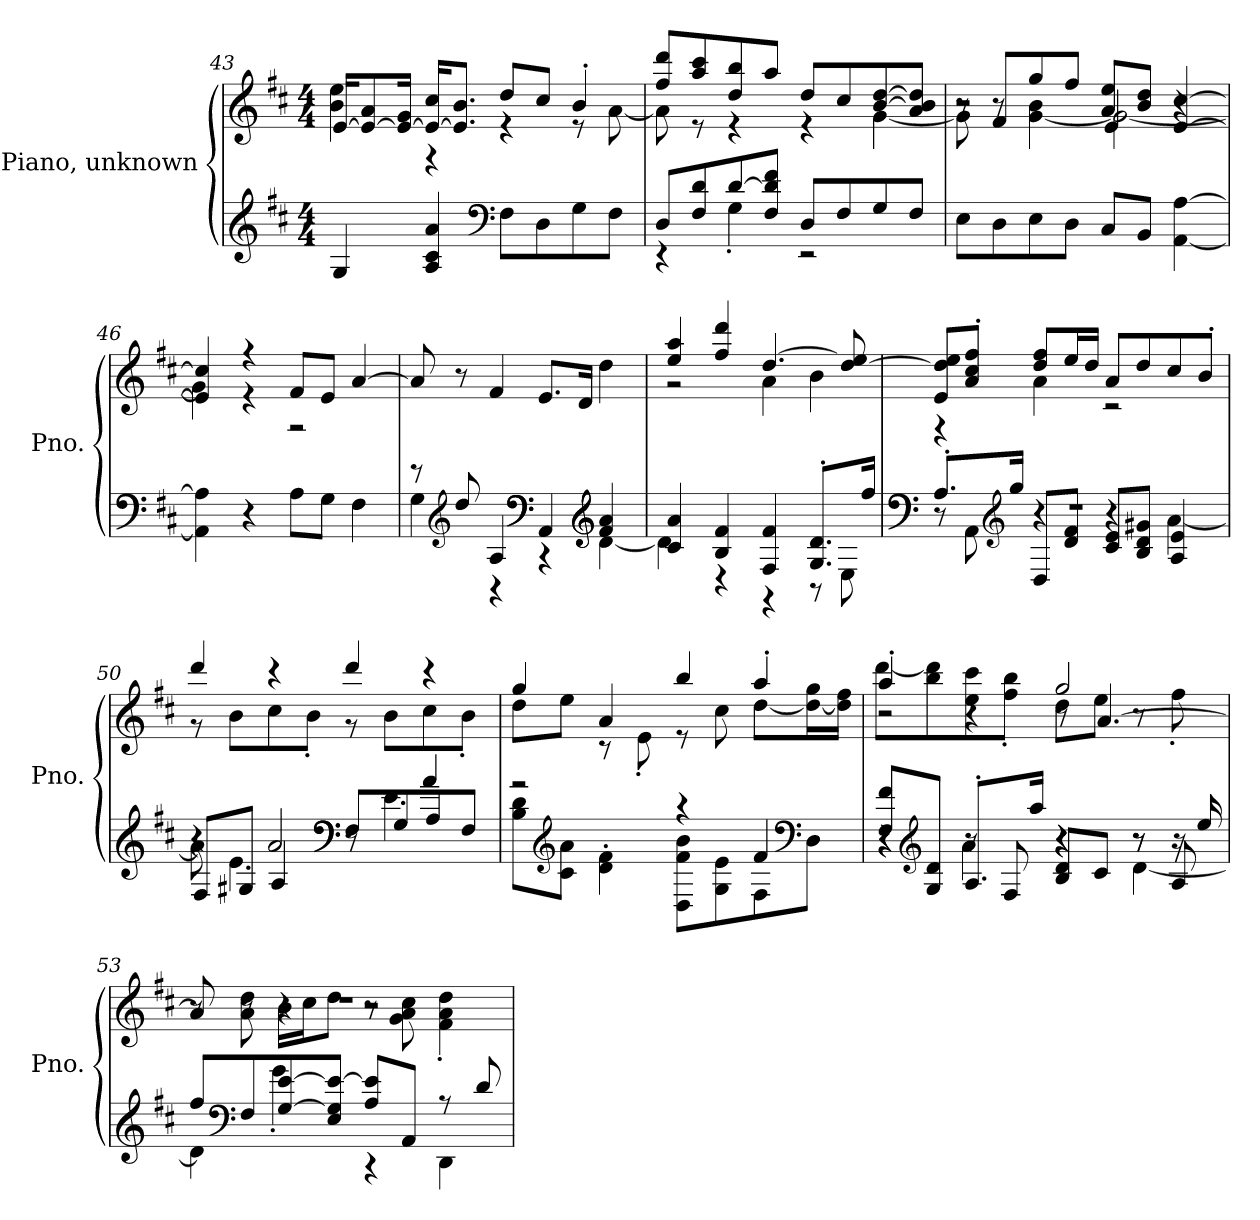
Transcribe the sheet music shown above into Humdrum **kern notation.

**kern	**kern
*part1	*part1
*staff2	*staff1
*I"Piano, unknown	*
*I'Pno.	*
!!LO:LB:g=z
*clefG2	*clefG2
*k[f#c#]	*k[f#c#]
*M4/4	*M4/4
=43	=43
*	*^
4G/	[16e/KL	4b\ 4ee\
.	8e/_ 8a/	.
.	16e/_ 16g/Jk	.
4A/ 4c#/ 4a/	16e/_ 16cc#/KL	4r
.	8.e/] 8.b/J	.
*clefF4	*	*
8F#\L	8dd/L	4r
8D\	8cc#/J	.
8G\	4b'/	8r
8F#\J	.	[8a\
=44	=44	=44
*^	*	*
8D/L	4r	8ff#/ 8ddd/L	8a\]
8F#/ 8d/	.	8aa/ 8ccc#/	8r
[8d/	4G'\	8dd/ 8bb/	4r
8F#/ 8d/] 8f#/J	.	8aa/J	.
8D/L	2r	8dd/L	4r
8F#/	.	8cc#/	.
8G/	.	[8b/ [8dd/	[4g\
8F#/J	.	8a/ 8b/] 8dd/]J	.
*v	*v	*	*
=45	=45	=45
*	*	*^
8E\L	8r	8g\]	2r
8D\	8f#/L	8r	.
8E\	8gg/	[4g\ 4b\	.
8D\J	8ff#/J	.	.
8C#/L	8a/ 8ee/L	2g\_	4e/
8BB/J	8b/ 8dd/J	.	.
[4AA\ [4A\	[4e/ [4cc#/	.	4r
*	*	*v	*v
=46	=46	=46
4AA\] 4A\]	4e/] 4cc#/]	4g\]
4r	4r	4r
8A\L	8f#/L	2r
8G\J	8e/J	.
4F#\	[4a/	.
*	*v	*v
!!LO:LB:g=z
=47	=47
*^	*
8r	4G\	8a/]
*clefG2	*	*
8dd/	.	8r
4A/	4r	4f#/
*clefF4	*	*
4AA/	4r	8.e/L
.	.	16d/Jk
*clefG2	*	*
4f#/ 4a/	[4d\	4dd\
=48	=48	=48
*	*	*^
4c#/ 4a/	4d\]	4ee/ 4aa/	2r
4B/ 4f#/	4r	4ff#/ 4ddd/	.
4F#/ 4f#/	4r	[4.dd/	4a\
8.G/' 8.d/'L	8r	.	4b\
.	8E\	8dd/_ 8ee/	.
16ff#/Jk	.	.	.
*v	*v	*	*
=49	=49	=49
*clefF4	*	*
*^	*	*
*	*^	*	*
1r	8r	8.A'/L	8e/ 8dd/] 8ee/L	4r
.	8AA\	.	8a/' 8cc#/' 8ff#/'J	.
*clefG2	*	*	*	*
.	.	16gg/Jk	.	.
.	4r	8D/L	8dd/ 8ff#/L	4a\
.	.	8d/ 8f#/J	16ee/L	.
.	.	.	16dd/JJ	.
.	4r	8c#/ 8e/L	8a/L	2r
.	.	8B/ 8d/ 8g#X/J	8dd/	.
.	[4a\	4A/ 4e/	8cc#/	.
.	.	.	8b'/J	.
!!LO:LB:g=z	!!
=50	=50	=50	=50	=50
4r	8a\]	8F#/L	4ddd/	8r
.	4.e\	8G#X/J	.	8b\L
2a/	.	4A/	4r	8cc#\
.	.	.	.	8b'\J
*clefF4	*	*	*	*
.	8r	8F#/L	4ddd/	8r
.	4.e\	8G#/	.	8b\L
4a/	.	8A/	4r	8cc#\
.	.	8F#/J	.	8b'\J
*	*v	*v	*	*
=51	=51	=51	=51
2r	8B\ 8d\L	4gg/	8dd\L
*clefG2	*	*	*
.	8c#\ 8a\J	.	8ee\J
.	4d\' 4f#\'	4a/	8r
.	.	.	8e'\
4r	8D\ 8f#\ 8b\L	4bb/	8r
.	8G\ 8e\	.	8cc#\
4f#/	8F#\	4aa'/	[8dd\L
*clefF4	*	*	*
.	8D\J	.	16dd\_ 16gg\L
.	.	.	16dd\] 16ff#\JJ
=52	=52	=52	=52
*	*^	*	*^
8F#/ 8f#/L	4r	4r	4aa'/	[8ddd\L	2r
*clefG2	*	*	*	*	*
8G/ 8d/J	.	.	.	8bb\ 8ddd\]	.
8.A'/L	4a\	8r	4r	8ee\ 8ccc#\	.
.	.	8F#/	.	8ff#\' 8bb\'J	.
16aa/Jk	.	.	.	.	.
8B/ 8d/L	4r	4r	2gg/	8dd\L	8r
8c#/J	.	.	.	8ee\J	[4.a/
8r	[4d\	8r	.	8r	.
16r	.	8A/	.	8ff#'\	.
16ee/	.	.	.	.	.
*	*v	*v	*	*	*
!!LO:PB:g=z	!!	!!
=53	=53	=53	=53	=53
8ff#/L	4d\]	1r	8r	8a/]
*clefF4	*	*	*	*
8F#/	.	.	8a\ 8dd\	8r
[8G/ [8e/	4g'\	.	16b\LL	4r
.	.	.	16cc#\J	.
8E/ 8G/] 8e/_J	.	.	8dd\J	.
8A/ 8e/]L	4r	.	8r	2r
8AA/J	.	.	8g\ 8a\ 8cc#\	.
8r	4DD\	.	4f#\' 4a\' 4dd\'	.
8d/	.	.	.	.
*v	*v	*	*	*
*	*v	*v	*v
=	=
*-	*-
